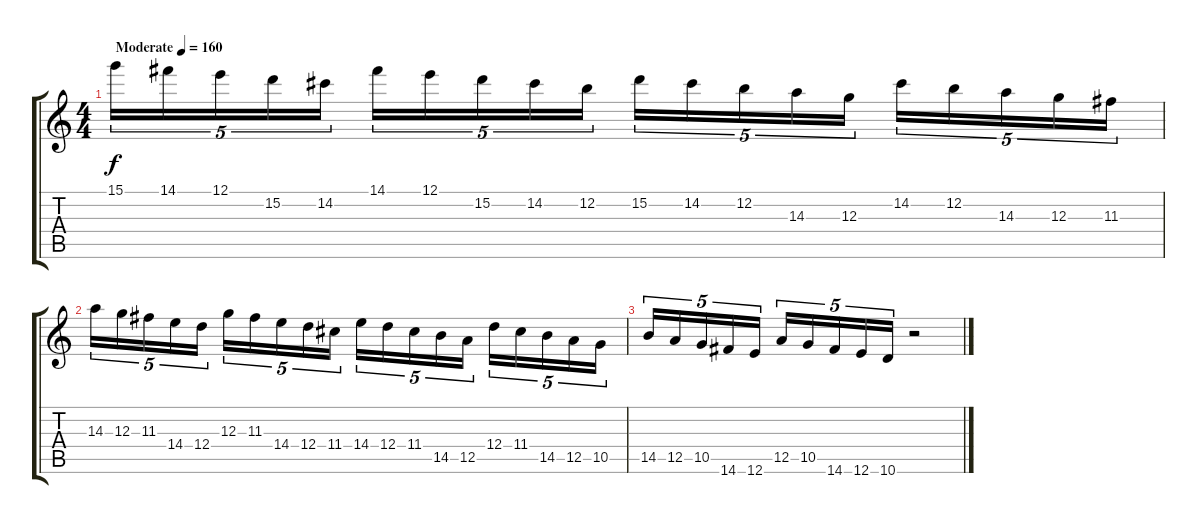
\track "" {instrument overdrivenguitar}
\staff {score tabs}
\tuning (E4 B3 G3 D3 A2 E2) {hide}
\ts (4 4)
\tempo (160 "Moderate")
\clef g2
\ks c
15.1.16{tu (5 4) dy f instrument overdrivenguitar} 14.1.16{tu (5 4)} 12.1.16{tu (5 4)} 15.2.16{tu (5 4)} 14.2.16{tu (5 4)} 14.1.16{tu (5 4)} 12.1.16{tu (5 4)} 15.2.16{tu (5 4)} 14.2.16{tu (5 4)} 12.2.16{tu (5 4)} 15.2.16{tu (5 4)} 14.2.16{tu (5 4)} 12.2.16{tu (5 4)} 14.3.16{tu (5 4)} 12.3.16{tu (5 4)} 14.2.16{tu (5 4)} 12.2.16{tu (5 4)} 14.3.16{tu (5 4)} 12.3.16{tu (5 4)} 11.3.16{tu (5 4) txt ""} |
14.3.16{tu (5 4)} 12.3.16{tu (5 4)} 11.3.16{tu (5 4)} 14.4.16{tu (5 4)} 12.4.16{tu (5 4)} 12.3.16{tu (5 4)} 11.3.16{tu (5 4)} 14.4.16{tu (5 4)} 12.4.16{tu (5 4)} 11.4.16{tu (5 4)} 14.4.16{tu (5 4)} 12.4.16{tu (5 4)} 11.4.16{tu (5 4)} 14.5.16{tu (5 4)} 12.5.16{tu (5 4)} 12.4.16{tu (5 4)} 11.4.16{tu (5 4)} 14.5.16{tu (5 4)} 12.5.16{tu (5 4)} 10.5.16{tu (5 4)} |
14.5.16{tu (5 4)} 12.5.16{tu (5 4)} 10.5.16{tu (5 4)} 14.6.16{tu (5 4)} 12.6.16{tu (5 4)} 12.5.16{tu (5 4)} 10.5.16{tu (5 4)} 14.6.16{tu (5 4)} 12.6.16{tu (5 4)} 10.6.16{tu (5 4)} r.2
